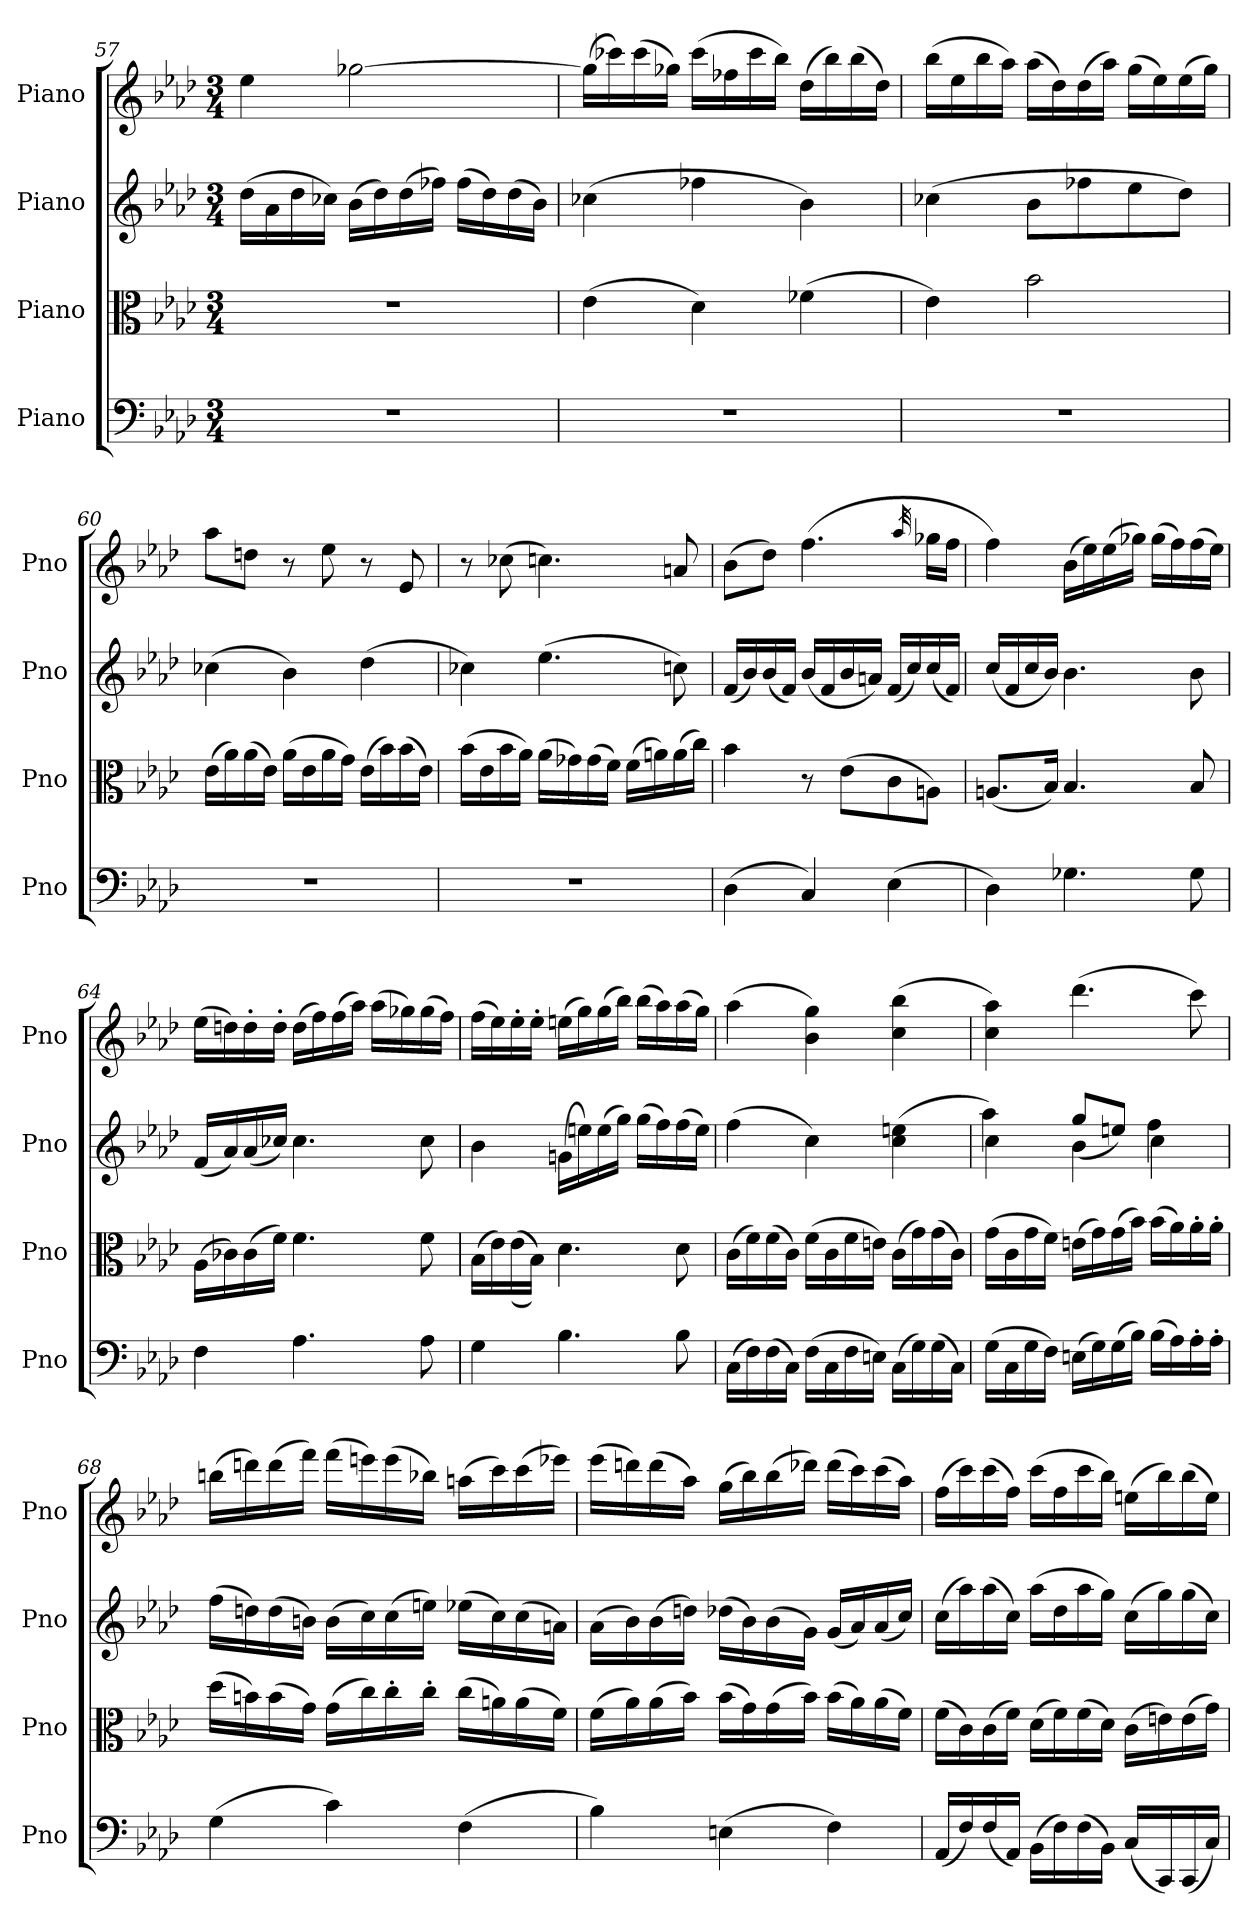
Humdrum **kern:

**kern	**kern	**kern	**kern
*part4	*part3	*part2	*part1
*staff4	*staff3	*staff2	*staff1
*I"Piano	*I"Piano	*I"Piano	*I"Piano
*I'Pno	*I'Pno	*I'Pno	*I'Pno
!!LO:LB:g=z
*clefF4	*clefC3	*clefG2	*clefG2
*k[b-e-a-d-]	*k[b-e-a-d-]	*k[b-e-a-d-]	*k[b-e-a-d-]
*M3/4	*M3/4	*M3/4	*M3/4
=57	=57	=57	=57
2.r	2.r	(>16dd-\LL	4ee-\
.	.	16a-\	.
.	.	16dd-\	.
.	.	16cc-X\JJ)	.
.	.	(>16b-\LL	[2gg-X\
.	.	16dd-\)	.
.	.	(>16dd-\	.
.	.	16ff-X\JJ)	.
.	.	(>16ff-\LL	.
.	.	16dd-\)	.
.	.	(>16dd-\	.
.	.	16b-\JJ)	.
=58	=58	=58	=58
2.r	(>4e-\	(>4cc-X\	(>16gg-\LL]
.	.	.	16ccc-X\)
.	.	.	(>16ccc-\
.	.	.	16gg-X\JJ)
.	4d-\)	4ff-X\	(>16ccc-\LL
.	.	.	16ff-X\
.	.	.	16ccc-\
.	.	.	16bb-\JJ)
.	(>4f-X\	4b-\)	(>16dd-\LL
.	.	.	16bb-\)
.	.	.	(>16bb-\
.	.	.	16dd-\JJ)
=59	=59	=59	=59
2.r	4e-\)	(>4cc-X\	(>16bb-\LL
.	.	.	16ee-\
.	.	.	16bb-\
.	.	.	16aa-\JJ)
.	2b-\	8b-\L	(>16aa-\LL
.	.	.	16dd-\)
.	.	8ff-X\	(>16dd-\
.	.	.	16aa-\JJ)
.	.	8ee-\	(>16gg\LL
.	.	.	16ee-\)
.	.	8dd-\J)	(>16ee-\
.	.	.	16gg\JJ)
=60	=60	=60	=60
2.r	(>16e-\LL	(>4cc-X\	8aa-\L
.	16a-\)	.	.
.	(>16a-\	.	8ddn\J
.	16e-\JJ)	.	.
.	(>16a-\LL	4b-\)	8r
.	16e-\	.	.
.	16a-\	.	8ee-\
.	16g\JJ)	.	.
.	(>16e-\LL	(>4dd-\	8r
.	16b-\)	.	.
.	(>16b-\	.	8e-/
.	16e-\JJ)	.	.
=61	=61	=61	=61
2.r	(>16b-\LL	4cc-X\)	8r
.	16e-\	.	.
.	16b-\	.	(>8cc-X\
.	16a-\JJ)	.	.
.	(>16a-\LL	(>4.ee-\	4.ccn\)
.	16g-X\)	.	.
.	(>16g-\	.	.
.	16f\JJ)	.	.
.	(>16f\LL	.	.
.	16an\)	.	.
.	(>16a\	8ccn\)	8an/
.	16cc\JJ)	.	.
!!LO:LB:g=z
=62	=62	=62	=62
(>4D-\	4b-\	(16f/LL	(>8b-\L
.	.	16b-/)	.
.	.	(16b-/	8dd-\J)
.	.	16f/JJ)	.
4C/)	8r	(16b-/LL	(>4.ff\
.	.	16f/	.
.	(>8e-\L	16b-/	.
.	.	16an/JJ)	.
(>4E-\	8c\	(16f/LL	.
.	.	16cc/)	.
.	.	.	32qaa-/
.	8An\J)	(16cc/	16gg-X\LL
.	.	16f/JJ)	16ff\JJ
!!LO:PB:g=z
=63	=63	=63	=63
4D-\)	(8.An/L	(16cc/LL	4ff\)
.	.	16f/	.
.	.	16cc/	.
.	16B-/Jk)	16b-/JJ)	.
4.G-X\	4.B-/	4.b-\	(>16b-\LL
.	.	.	16ee-\)
.	.	.	(>16ee-\
.	.	.	16gg-X\JJ)
.	.	.	(>16gg-\LL
.	.	.	16ff\)
8G-\	8B-/	8b-\	(>16ff\
.	.	.	16ee-\JJ)
=64	=64	=64	=64
4F\	(>16A-\LL	(16f/LL	(>16ee-\LL
.	16c-X\)	16a-/)	16ddn\)
.	(>16c-\	(16a-/	16dd'\
.	16f\JJ)	16cc-X/JJ)	16dd'\JJ
4.A-\	4.f\	4.cc-\	(>16dd\LL
.	.	.	16ff\)
.	.	.	(>16ff\
.	.	.	16aa-\JJ)
.	.	.	(>16aa-\LL
.	.	.	16gg-X\)
8A-\	8f\	8cc-\	(>16gg-\
.	.	.	16ff\JJ)
=65	=65	=65	=65
4G\	(>16B-\LL	4b-\	(>16ff\LL
.	16e-\)	.	16ee-\)
.	(>(>16e-\	.	16ee-'\
.	16B-\JJ))	.	16ee-'\JJ
4.B-\	4.d-\	(>16gn\LL	(>16een\LL
.	.	16een\)	16gg\)
.	.	(>16ee\	(>16gg\
.	.	16gg\JJ)	16bb-\JJ)
.	.	(>16gg\LL	(>16bb-\LL
.	.	16ff\)	16aa-\)
8B-\	8d-\	(>16ff\	(>16aa-\
.	.	16ee\JJ)	16gg\JJ)
=66	=66	=66	=66
(>16C\LL	(>16c\LL	(>4ff\	(>4aa-\
16F\)	16f\)	.	.
(>16F\	(>16f\	.	.
16C\JJ)	16c\JJ)	.	.
(>16F\LL	(>16f\LL	4cc\)	4b-\ 4gg\)
16C\	16c\	.	.
16F\	16f\	.	.
16En\JJ)	16en\JJ)	.	.
(>16C\LL	(>16c\LL	(>4cc\ 4een\	(>4cc\ 4bb-\
16G\)	16g\)	.	.
(>16G\	(>16g\	.	.
16C\JJ)	16c\JJ)	.	.
=67	=67	=67	=67
*	*	*^	*
(>16G\LL	(>16g\LL	4cc\	4aa-\)	4cc\ 4aa-\)
16C\	16c\	.	.	.
16G\	16g\	.	.	.
16F\JJ)	16f\JJ)	.	.	.
(>16En\LL	(>16en\LL	4b-\	(>8gg/L	(>4.ddd-\
16G\)	16g\)	.	.	.
(>16G\	(>16g\	.	8een/J)	.
16B-\JJ)	16b-\JJ)	.	.	.
(>16B-\LL	(>16b-\LL	4cc\	4ff\	.
16A-\)	16a-\)	.	.	.
16A-'\	16a-'\	.	.	8ccc\)
16A-'\JJ	16a-'\JJ	.	.	.
*	*	*v	*v	*
!!LO:PB:g=z
=68	=68	=68	=68
(>4G\	(>16dd-\LL	(>16ff\LL	(>16bbn\LL
.	16bn\)	16ddn\)	16dddn\)
.	(>16b\	(>16dd\	(>16ddd\
.	16g\JJ)	16bn\JJ)	16fff\JJ)
4c\)	(>16g\LL	(>16b\LL	(>16fff\LL
.	16cc\)	16cc\)	16eeen\)
.	16cc'\	(>16cc\	(>16eee\
.	16cc'\JJ	16een\JJ)	16bb-X\JJ)
(>4F\	(>16cc\LL	(>16ee-X\LL	(>16aan\LL
.	16an\)	16cc\)	16ccc\)
.	(>16a\	(>16cc\	(>16ccc\
.	16f\JJ)	16an\JJ)	16eee-X\JJ)
=69	=69	=69	=69
4B-\)	(>16f\LL	(>16a-\LL	(>16eee-\LL
.	16a-\)	16b-\)	16dddn\)
.	(>16a-\	(>16b-\	(>16ddd\
.	16b-\JJ)	16ddn\JJ)	16aa-\JJ)
(>4En\	(>16b-\LL	(>16dd-X\LL	(>16gg\LL
.	16g\)	16b-\)	16bb-\)
.	(>16g\	(>16b-\	(>16bb-\
.	16b-\JJ)	16g\JJ)	16ddd-X\JJ)
4F\)	(>16b-\LL	(16g/LL	(>16ddd-\LL
.	16a-\)	16a-/)	16ccc\)
.	(>16a-\	(16a-/	(>16ccc\
.	16f\JJ)	16cc/JJ)	16aa-\JJ)
=70	=70	=70	=70
(16AA-/LL	(>16f\LL	(>16cc\LL	(>16ff\LL
16F/)	16c\)	16aa-\)	16ccc\)
(16F/	(>16c\	(>16aa-\	(>16ccc\
16AA-/JJ)	16f\JJ)	16cc\JJ)	16ff\JJ)
(>16BB-\LL	(>16d-\LL	(>16aa-\LL	(>16ccc\LL
16F\)	16f\)	16dd-\	16ff\
(>16F\	(>16f\	16aa-\	16ccc\
16BB-\JJ)	16d-\JJ)	16gg\JJ)	16bb-\JJ)
(16C/LL	(>16c\LL	(>16cc\LL	(>16een\LL
16CC/)	16en\)	16gg\)	16bb-\)
(16CC/	(>16e\	(>16gg\	(>16bb-\
16C/JJ)	16g\JJ)	16cc\JJ)	16ee\JJ)
=	=	=	=
*-	*-	*-	*-
